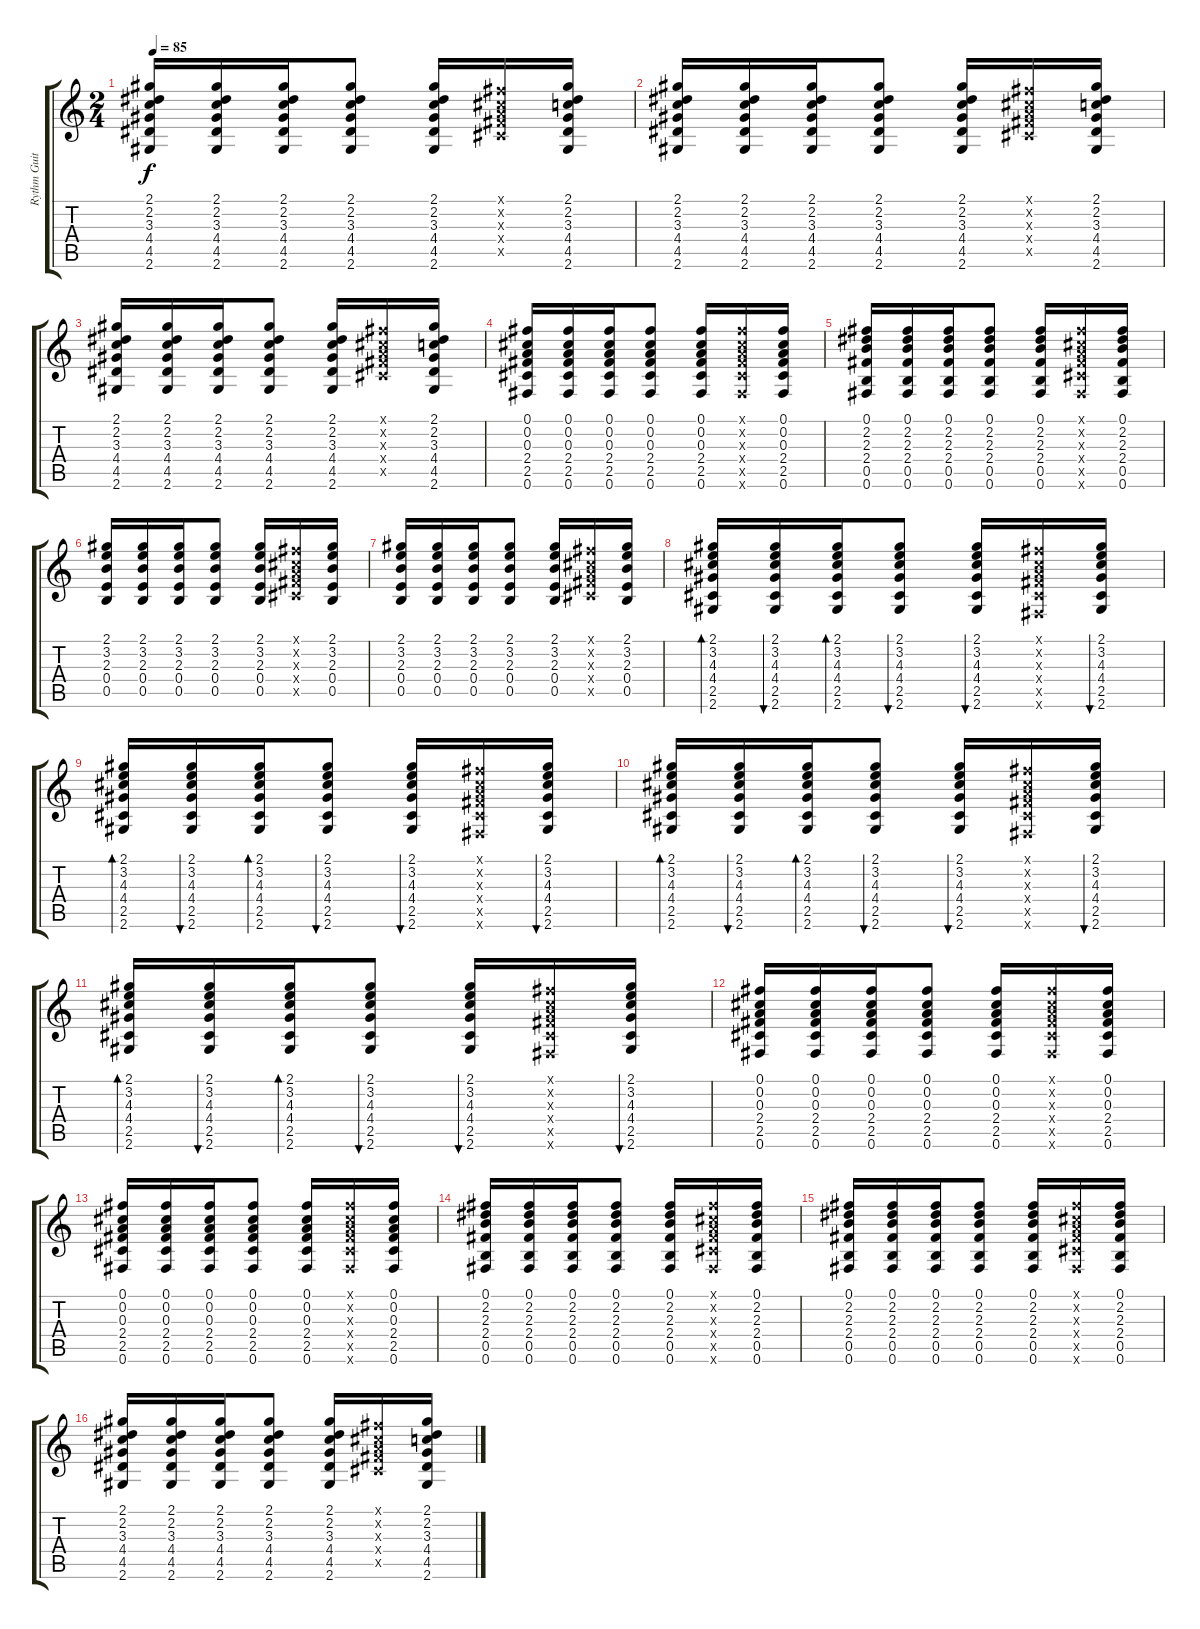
\track ("Rythm Guitar" "Rythm Guit") {instrument acousticguitarnylon}
\staff {score tabs}
\tuning (Gb4 Db4 A3 E3 B2 Gb2) {hide}
\ts (2 4)
\tempo 85
\clef g2
\ks c
(2.1 2.2 3.3 4.4 4.5 2.6).16{dy f} (2.1 2.2 3.3 4.4 4.5 2.6).16 (2.1 2.2 3.3 4.4 4.5 2.6).16 (2.1 2.2 3.3 4.4 4.5 2.6).8 (2.1 2.2 3.3 4.4 4.5 2.6).16 (0.1{x} 0.2{x} 0.3{x} 2.4{x} 2.5{x}).16 (2.1 2.2 3.3 4.4 4.5 2.6).16 |
(2.1 2.2 3.3 4.4 4.5 2.6).16 (2.1 2.2 3.3 4.4 4.5 2.6).16 (2.1 2.2 3.3 4.4 4.5 2.6).16 (2.1 2.2 3.3 4.4 4.5 2.6).8 (2.1 2.2 3.3 4.4 4.5 2.6).16 (0.1{x} 0.2{x} 0.3{x} 2.4{x} 2.5{x}).16 (2.1 2.2 3.3 4.4 4.5 2.6).16 |
(2.1 2.2 3.3 4.4 4.5 2.6).16 (2.1 2.2 3.3 4.4 4.5 2.6).16 (2.1 2.2 3.3 4.4 4.5 2.6).16 (2.1 2.2 3.3 4.4 4.5 2.6).8 (2.1 2.2 3.3 4.4 4.5 2.6).16 (0.1{x} 0.2{x} 0.3{x} 2.4{x} 2.5{x}).16 (2.1 2.2 3.3 4.4 4.5 2.6).16 |
(0.1 0.2 0.3 2.4 2.5 0.6).16 (0.1 0.2 0.3 2.4 2.5 0.6).16 (0.1 0.2 0.3 2.4 2.5 0.6).16 (0.1 0.2 0.3 2.4 2.5 0.6).8 (0.1 0.2 0.3 2.4 2.5 0.6).16 (0.1{x} 0.2{x} 0.3{x} 2.4{x} 2.5{x} 0.6{x}).16 (0.1 0.2 0.3 2.4 2.5 0.6).16 |
(0.1 2.2 2.3 2.4 0.5 0.6).16 (0.1 2.2 2.3 2.4 0.5 0.6).16 (0.1 2.2 2.3 2.4 0.5 0.6).16 (0.1 2.2 2.3 2.4 0.5 0.6).8 (0.1 2.2 2.3 2.4 0.5 0.6).16 (0.1{x} 0.2{x} 0.3{x} 2.4{x} 2.5{x} 0.6{x}).16 (0.1 2.2 2.3 2.4 0.5 0.6).16 |
(2.1 3.2 2.3 0.4 0.5).16 (2.1 3.2 2.3 0.4 0.5).16 (2.1 3.2 2.3 0.4 0.5).16 (2.1 3.2 2.3 0.4 0.5).8 (2.1 3.2 2.3 0.4 0.5).16 (0.1{x} 0.2{x} 0.3{x} 2.4{x} 2.5{x}).16 (2.1 3.2 2.3 0.4 0.5).16 |
(2.1 3.2 2.3 0.4 0.5).16 (2.1 3.2 2.3 0.4 0.5).16 (2.1 3.2 2.3 0.4 0.5).16 (2.1 3.2 2.3 0.4 0.5).8 (2.1 3.2 2.3 0.4 0.5).16 (0.1{x} 0.2{x} 0.3{x} 2.4{x} 2.5{x}).16 (2.1 3.2 2.3 0.4 0.5).16 |
(2.1 3.2 4.3 4.4 2.5 2.6).16{bd 30} (2.1 3.2 4.3 4.4 2.5 2.6).16{bu 30} (2.1 3.2 4.3 4.4 2.5 2.6).16{bd 30} (2.1 3.2 4.3 4.4 2.5 2.6).8{bu 30} (2.1 3.2 4.3 4.4 2.5 2.6).16{bu 30} (0.1{x} 0.2{x} 0.3{x} 2.4{x} 2.5{x} 0.6{x}).16 (2.1 3.2 4.3 4.4 2.5 2.6).16{bu 30} |
(2.1 3.2 4.3 4.4 2.5 2.6).16{bd 30} (2.1 3.2 4.3 4.4 2.5 2.6).16{bu 30} (2.1 3.2 4.3 4.4 2.5 2.6).16{bd 30} (2.1 3.2 4.3 4.4 2.5 2.6).8{bu 30} (2.1 3.2 4.3 4.4 2.5 2.6).16{bu 30} (0.1{x} 0.2{x} 0.3{x} 2.4{x} 2.5{x} 0.6{x}).16 (2.1 3.2 4.3 4.4 2.5 2.6).16{bu 30} |
(2.1 3.2 4.3 4.4 2.5 2.6).16{bd 30} (2.1 3.2 4.3 4.4 2.5 2.6).16{bu 30} (2.1 3.2 4.3 4.4 2.5 2.6).16{bd 30} (2.1 3.2 4.3 4.4 2.5 2.6).8{bu 30} (2.1 3.2 4.3 4.4 2.5 2.6).16{bu 30} (0.1{x} 0.2{x} 0.3{x} 2.4{x} 2.5{x} 0.6{x}).16 (2.1 3.2 4.3 4.4 2.5 2.6).16{bu 30} |
(2.1 3.2 4.3 4.4 2.5 2.6).16{bd 30} (2.1 3.2 4.3 4.4 2.5 2.6).16{bu 30} (2.1 3.2 4.3 4.4 2.5 2.6).16{bd 30} (2.1 3.2 4.3 4.4 2.5 2.6).8{bu 30} (2.1 3.2 4.3 4.4 2.5 2.6).16{bu 30} (0.1{x} 0.2{x} 0.3{x} 2.4{x} 2.5{x} 0.6{x}).16 (2.1 3.2 4.3 4.4 2.5 2.6).16{bu 30} |
(0.1 0.2 0.3 2.4 2.5 0.6).16 (0.1 0.2 0.3 2.4 2.5 0.6).16 (0.1 0.2 0.3 2.4 2.5 0.6).16 (0.1 0.2 0.3 2.4 2.5 0.6).8 (0.1 0.2 0.3 2.4 2.5 0.6).16 (0.1{x} 0.2{x} 0.3{x} 2.4{x} 2.5{x} 0.6{x}).16 (0.1 0.2 0.3 2.4 2.5 0.6).16 |
(0.1 0.2 0.3 2.4 2.5 0.6).16 (0.1 0.2 0.3 2.4 2.5 0.6).16 (0.1 0.2 0.3 2.4 2.5 0.6).16 (0.1 0.2 0.3 2.4 2.5 0.6).8 (0.1 0.2 0.3 2.4 2.5 0.6).16 (0.1{x} 0.2{x} 0.3{x} 2.4{x} 2.5{x} 0.6{x}).16 (0.1 0.2 0.3 2.4 2.5 0.6).16 |
(0.1 2.2 2.3 2.4 0.5 0.6).16 (0.1 2.2 2.3 2.4 0.5 0.6).16 (0.1 2.2 2.3 2.4 0.5 0.6).16 (0.1 2.2 2.3 2.4 0.5 0.6).8 (0.1 2.2 2.3 2.4 0.5 0.6).16 (0.1{x} 0.2{x} 0.3{x} 2.4{x} 2.5{x} 0.6{x}).16 (0.1 2.2 2.3 2.4 0.5 0.6).16 |
(0.1 2.2 2.3 2.4 0.5 0.6).16 (0.1 2.2 2.3 2.4 0.5 0.6).16 (0.1 2.2 2.3 2.4 0.5 0.6).16 (0.1 2.2 2.3 2.4 0.5 0.6).8 (0.1 2.2 2.3 2.4 0.5 0.6).16 (0.1{x} 0.2{x} 0.3{x} 2.4{x} 2.5{x} 0.6{x}).16 (0.1 2.2 2.3 2.4 0.5 0.6).16 |
(2.1 2.2 3.3 4.4 4.5 2.6).16 (2.1 2.2 3.3 4.4 4.5 2.6).16 (2.1 2.2 3.3 4.4 4.5 2.6).16 (2.1 2.2 3.3 4.4 4.5 2.6).8 (2.1 2.2 3.3 4.4 4.5 2.6).16 (0.1{x} 0.2{x} 0.3{x} 2.4{x} 2.5{x}).16 (2.1 2.2 3.3 4.4 4.5 2.6).16
